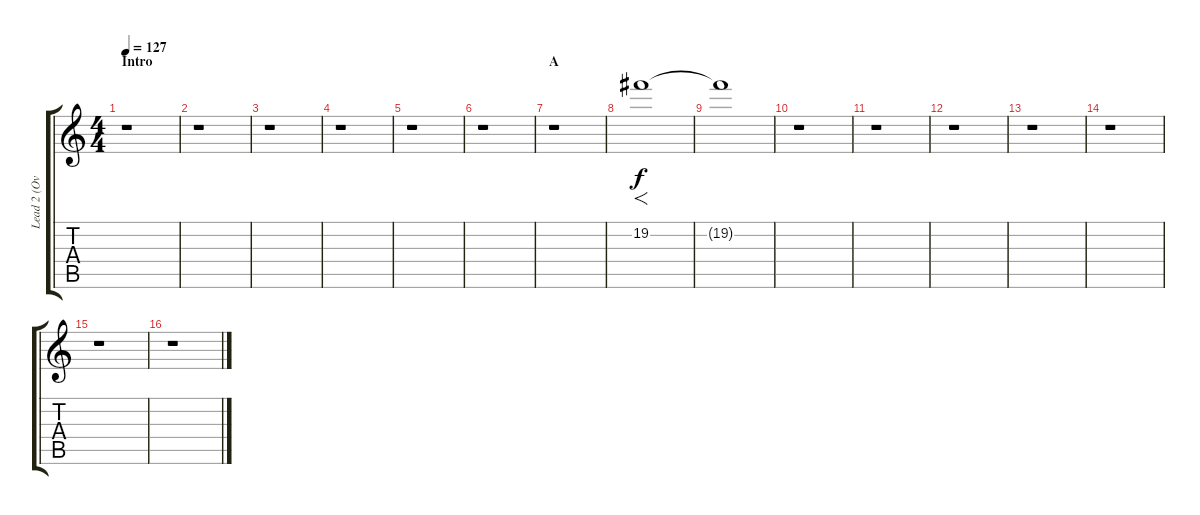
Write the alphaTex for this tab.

\track ("Lead 2 (Overdub)" "Lead 2 (Ov") {instrument distortionguitar}
\staff {score tabs}
\tuning (E4 B3 G3 D3 A2 E2) {hide}
\ts (4 4)
\section ("" "Intro")
\tempo 127
\clef g2
\ks c
r.1{dy f instrument distortionguitar} |
r.1 |
r.1 |
r.1 |
r.1 |
r.1 |
\section ("" "A")
r.1 |
19.2.1{f} |
19.2{t}.1{volume 0} |
r.1{volume 16} |
r.1 |
r.1 |
r.1 |
r.1 |
r.1 |
r.1{volume 14 balance 4}
